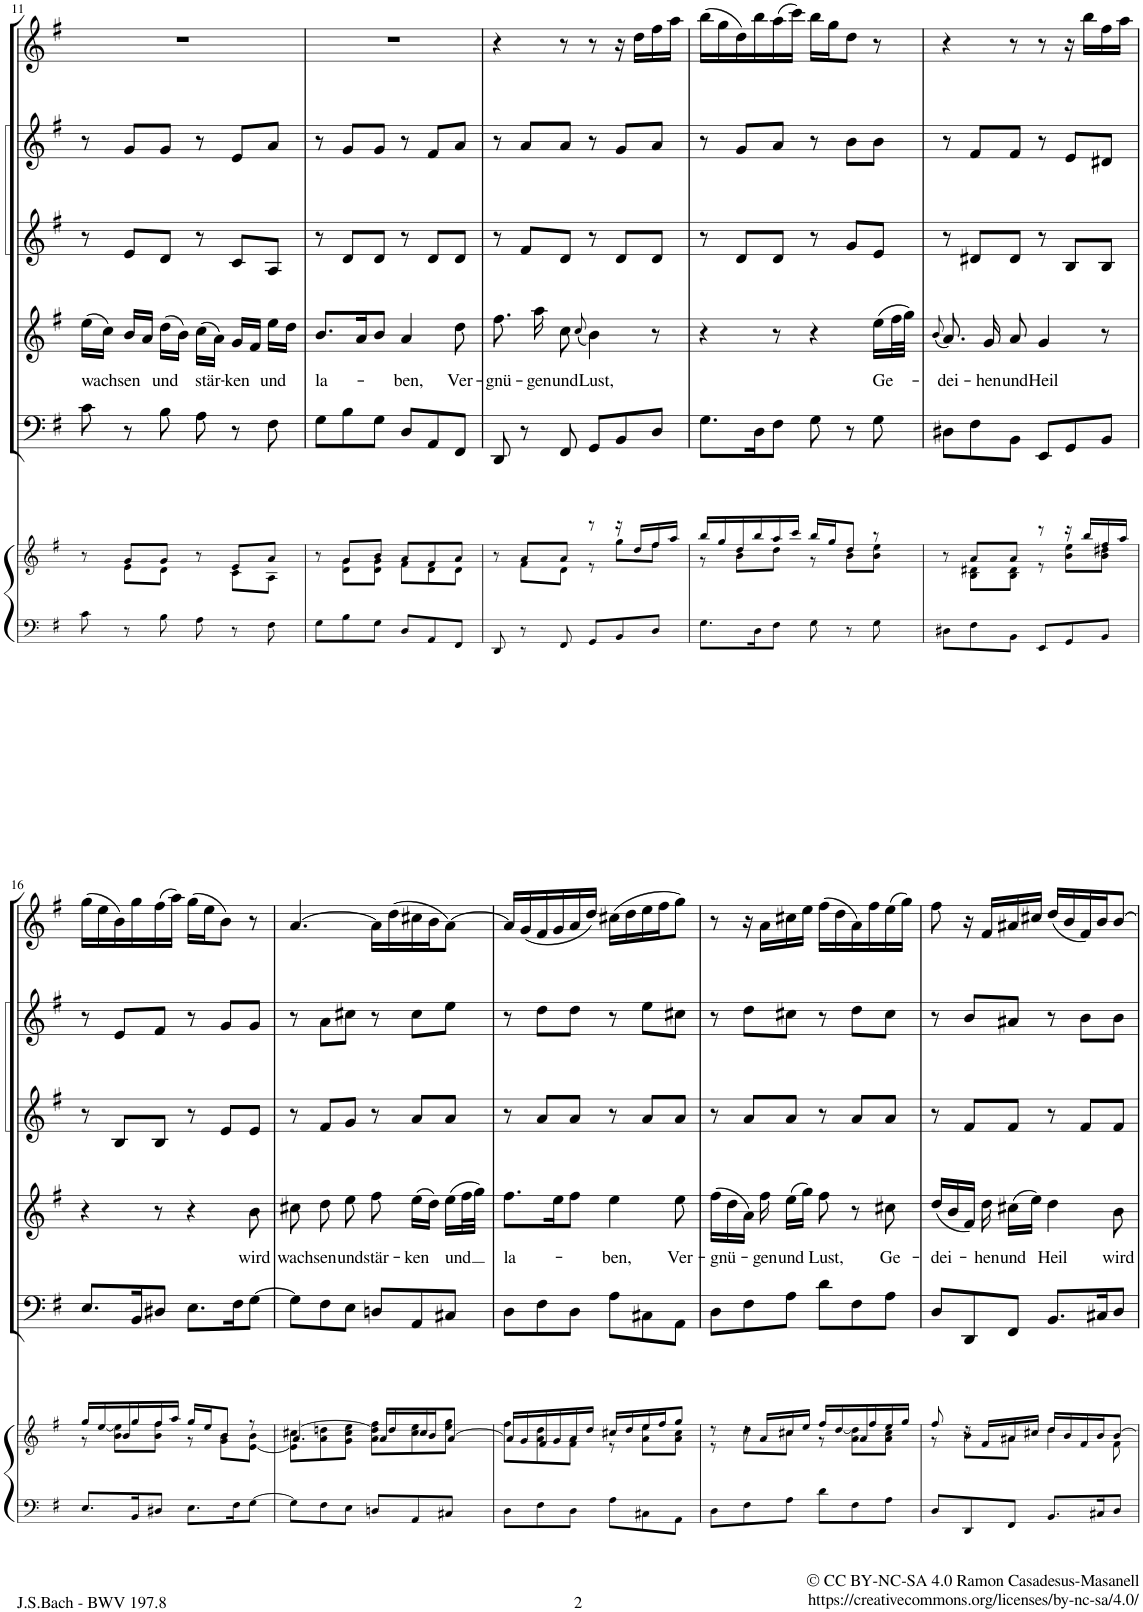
**kern	**kern	**kern	**kern	**text	**kern	**kern	**kern
*part6	*part6	*part5	*part4	*part4	*part3	*part2	*part1
*staff7	*staff6	*staff5	*staff4	*staff4	*staff3	*staff2	*staff1
*I"Piano reduction	*	*I"Continuo	*I"Soprano	*	*I"Oboe (d'amore) II	*I"Oboe (d'amore) I	*I"Violino Solo
*I'Pno	*	*	*	*	*I'Ob	*I'Ob	*I'Vln
!!LO:PB:g=z
*clefF4	*clefG2	*clefF4	*clefG2	*	*clefG2	*clefG2	*clefG2
*k[f#]	*k[f#]	*k[f#]	*k[f#]	*	*k[f#]	*k[f#]	*k[f#]
*M6/8	*M6/8	*M6/8	*M6/8	*	*M6/8	*M6/8	*M6/8
=11	=11	=11	=11	=11	=11	=11	=11
*	*^	*	*	*	*	*	*
!	!	!	!	!	!LO:LY:b	!	!	!
8c\	8r	8ryy	8c\	(16ee\LL	wach-	8r	8r	2.r
.	.	.	.	16cc\JJ)	.	.	.	.
!	!	!	!	!	!LO:LY:b	!	!	!
8r	8g/L	8e\L	8r	16b/LL	-sen	8e/L	8g/L	.
.	.	.	.	16a/JJ	.	.	.	.
!	!	!	!	!	!LO:LY:b	!	!	!
8B\	8g/J	8d\J	8B\	(16dd\LL	und	8d/J	8g/J	.
.	.	.	.	16b\JJ)	.	.	.	.
!	!	!	!	!	!LO:LY:b	!	!	!
8A\	8r	8ryy	8A\	(16cc\LL	stär-	8r	8r	.
.	.	.	.	16a\JJ)	.	.	.	.
!	!	!	!	!	!LO:LY:b	!	!	!
8r	8e/L	8c\L	8r	16g/LL	-ken	8c/L	8e/L	.
.	.	.	.	16f#/JJ	.	.	.	.
!	!	!	!	!	!LO:LY:b	!	!	!
8F#\	8a/J	8A\J	8F#\	16ee\LL	und	8A/J	8a/J	.
.	.	.	.	16dd\JJ	.	.	.	.
=12	=12	=12	=12	=12	=12	=12	=12	=12
!	!	!	!	!	!LO:LY:b	!	!	!
8G\L	8r	8ryy	8G\L	8.b/L	la-	8r	8r	2.r
8B\	8g/L	8d\ 8g\L	8B\	.	.	8d/L	8g/L	.
.	.	.	.	16a/K	.	.	.	.
8G\J	8b/J	8d\ 8g\J	8G\J	8b/J	.	8d/J	8g/J	.
!	!	!	!	!	!LO:LY:b	!	!	!
8D/L	8a/L	8f#\L	8D/L	4a/	-ben,	8r	8r	.
8AA/	8f#/	8d\	8AA/	.	.	8d/L	8f#/L	.
!	!	!	!	!	!LO:LY:b	!	!	!
8FF#/J	8a/J	8d\J	8FF#/J	8dd\	Ver-	8d/J	8a/J	.
=13	=13	=13	=13	=13	=13	=13	=13	=13
!	!	!	!	!	!LO:LY:b	!	!	!
8DD/	8r	8ryy	8DD/	8.ff#\	-gnü-	8r	8r	4r
8r	8a/L	8f#\L	8r	.	.	8f#/L	8a/L	.
!	!	!	!	!	!LO:LY:b	!	!	!
.	.	.	.	16aa\	-gen	.	.	.
!	!	!	!	!	!LO:LY:b	!	!	!
8FF#/	8a/J	8d\J	8FF#/	8cc\	und	8d/J	8a/J	8r
.	.	.	.	(8qcc/	.	.	.	.
!	!	!	!	!	!LO:LY:b	!	!	!
8GG/L	8r	8r	8GG/L	4b\)	Lust,	8r	8r	8r
8BB/	16r	8gg\L	8BB/	.	.	8d/L	8g/L	16r
.	16dd/LL	.	.	.	.	.	.	16dd\LL
8D/J	16ff#/	8ff#\J	8D/J	8r	.	8d/J	8a/J	16ff#\
.	16aa/JJ	.	.	.	.	.	.	16aa\JJ
=14	=14	=14	=14	=14	=14	=14	=14	=14
8.G\L	16bb/LL	8r	8.G\L	4r	.	8r	8r	(16bb\LL
.	16gg/	.	.	.	.	.	.	16gg\
.	16dd/	8b\L	.	.	.	8d/L	8g/L	16dd\)
16D\K	16bb/	.	16D\K	.	.	.	.	16bb\
8F#\J	16aa/	8dd\J	8F#\J	8r	.	8d/J	8a/J	(16aa\
.	16ccc/JJ	.	.	.	.	.	.	16ccc\JJ)
8G\	16bb/LL	8r	8G\	4r	.	8r	8r	16bb\LL
.	16gg/J	.	.	.	.	.	.	16gg\J
8r	8dd/J	8b\L	8r	.	.	8g/L	8b\L	8dd\J
!	!	!	!	!	!LO:LY:b	!	!	!
8G\	8r	8b\ 8ee\J	8G\	(16ee\LL	Ge-	8e/J	8b\J	8r
.	.	.	.	32ff#\L	.	.	.	.
.	.	.	.	32gg\JJJ)	.	.	.	.
=15	=15	=15	=15	=15	=15	=15	=15	=15
.	.	.	.	(8qb/	.	.	.	.
!	!	!	!	!	!LO:LY:b	!	!	!
8D#X\L	8r	8ryy	8D#X\L	8.a/)	-dei-	8r	8r	4r
8F#\	8a/L	8B\ 8d#X\L	8F#\	.	.	8d#X/L	8f#/L	.
!	!	!	!	!	!LO:LY:b	!	!	!
.	.	.	.	16g/	-hen	.	.	.
!	!	!	!	!	!LO:LY:b	!	!	!
8BB\J	8a/J	8B\ 8d#\J	8BB\J	8a/	und	8d#/J	8f#/J	8r
!	!	!	!	!	!LO:LY:b	!	!	!
8EE/L	8r	8r	8EE/L	4g/	Heil	8r	8r	8r
8GG/	16r	8b\ 8ee\L	8GG/	.	.	8B/L	8e/L	16r
.	16bb/LL	.	.	.	.	.	.	16bb\LL
8BB/J	16ff#/	8b\ 8dd#X\J	8BB/J	8r	.	8B/J	8d#X/J	16ff#\
.	16aa/JJ	.	.	.	.	.	.	16aa\JJ
!!LO:LB:g=z
=16	=16	=16	=16	=16	=16	=16	=16	=16
8.E/L	16gg/LL	8r	8.E/L	4r	.	8r	8r	(16gg\LL
.	[<16ee/	.	.	.	.	.	.	16ee\
.	16b/	8b\ 8ee\]L	.	.	.	8B/L	8e/L	16b\)
16BB/K	16gg/	.	16BB/K	.	.	.	.	16gg\
8D#X/J	16ff#/	8b\ 8ff#\J	8D#X/J	8r	.	8B/J	8f#/J	(16ff#\
.	16aa/JJ	.	.	.	.	.	.	16aa\JJ)
8.E\L	16gg/LL	8r	8.E\L	4r	.	8r	8r	(16gg\LL
.	16ee/J	.	.	.	.	.	.	16ee\J
.	8b/J	8g\ 8b\L	.	.	.	8e/L	8g/L	8b\J)
16F#\K	.	.	16F#\K	.	.	.	.	.
!	!	!	!	!	!LO:LY:b	!	!	!
[8G\J	8r	[8e\ 8b\J	[8G\J	8b\	wird	8e/J	8g/J	8r
=17	=17	=17	=17	=17	=17	=17	=17	=17
!	!	!	!	!	!LO:LY:b	!	!	!
8G\L]	[4.a/	8e\] 8cc#X\L	8G\L]	8cc#X\	wach-	8r	8r	[4.a/
!	!	!	!	!	!LO:LY:b	!	!	!
8F#\	.	8a\ 8ddn\	8F#\	8dd\	-sen	8f#/L	8a\L	.
!	!	!	!	!	!LO:LY:b	!	!	!
8E\J	.	8g\ 8cc#\ 8ee\J	8E\J	8ee\	und	8g/J	8cc#X\J	.
!	!	!	!	!	!LO:LY:b	!	!	!
8Dn/L	16a/LL]	8a\ 8dd\ 8ff#\L	8Dn/L	8ff#\	stär-	8r	8r	16a\LL]
.	16dd/	.	.	.	.	.	.	(16dd\
!	!	!	!	!	!LO:LY:b	!	!	!
8AA/	16cc#/	8cc#\ 8ee\	8AA/	(16ee\LL	-ken	8a/L	8cc#\L	16cc#X\
.	16b/J	.	.	16dd\JJ)	.	.	.	16b\J
!	!	!	!	!	!LO:LY:b	!	!	!
8C#X/J	[8a/J	8ee\ 8gg\J	8C#X/J	(16ee\LL	und	8a/J	8ee\J	[8a\J)
.	.	.	.	32ff#\L	.	.	.	.
.	.	.	.	32gg\JJJ)	.	.	.	.
=18	=18	=18	=18	=18	=18	=18	=18	=18
!	!	!	!	!	!LO:LY:b	!	!	!
8D\L	16a/LL]	8ff#\L	8D\L	8.ff#\L	la-	8r	8r	16a/LL]
.	16g/	.	.	.	.	.	.	(16g/
8F#\	16f#/	8a\ 8dd\	8F#\	.	.	8a/L	8dd\L	16f#/
.	16g/	.	.	16ee\K	.	.	.	16g/
8D\J	16a/	8f#\ 8a\J	8D\J	8ff#\J	.	8a/J	8dd\J	16a/
.	16dd/JJ	.	.	.	.	.	.	16dd/JJ)
!	!	!	!	!	!LO:LY:b	!	!	!
8A\L	16cc#X/LL	8r	8A\L	4ee\	-ben,	8r	8r	(16cc#X\LL
.	16dd/	.	.	.	.	.	.	16dd\
8C#X\	16ee/	8a\ 8ee\L	8C#X\	.	.	8a/L	8ee\L	16ee\
.	16ff#/J	.	.	.	.	.	.	16ff#\J
!	!	!	!	!	!LO:LY:b	!	!	!
8AA\J	8gg/J	8a\ 8cc#\J	8AA\J	8ee\	Ver-	8a/J	8cc#X\J	8gg\J)
=19	=19	=19	=19	=19	=19	=19	=19	=19
!	!	!	!	!	!LO:LY:b	!	!	!
8D\L	8r	8r	8D\L	(16ff#\LL	-gnü-	8r	8r	8r
.	.	.	.	16dd\	.	.	.	.
8F#\	16r	8dd\L	8F#\	16a\JJ)	.	8a/L	8dd\L	16r
!	!	!	!	!	!LO:LY:b	!	!	!
.	16a/LL	.	.	16ff#\	-gen	.	.	16a\LL
!	!	!	!	!	!LO:LY:b	!	!	!
8A\J	16cc#X/	8cc#\J	8A\J	(16ee\LL	und	8a/J	8cc#X\J	16cc#X\
.	16ee/JJ	.	.	16gg\JJ)	.	.	.	16ee\JJ
!	!	!	!	!	!LO:LY:b	!	!	!
8d\L	16ff#/LL	8r	8d\L	8ff#\	Lust,	8r	8r	(16ff#\LL
.	[<16dd/	.	.	.	.	.	.	16dd\
8F#\	16a/	8a\ 8dd\]L	8F#\	8r	.	8a/L	8dd\L	16a\)
.	16ff#/	.	.	.	.	.	.	16ff#\
!	!	!	!	!	!LO:LY:b	!	!	!
8A\J	16ee/	8a\ 8cc#\J	8A\J	8cc#X\	Ge-	8a/J	8cc#\J	(16ee\
.	16gg/JJ	.	.	.	.	.	.	16gg\JJ)
=20	=20	=20	=20	=20	=20	=20	=20	=20
!	!	!	!	!	!LO:LY:b	!	!	!
8D/L	8ff#/	8r	8D/L	(16dd/LL	-dei-	8r	8r	8ff#\
.	.	.	.	16b/	.	.	.	.
8DD/	16r	8b\L	8DD/	16f#/JJ)	.	8f#/L	8b/L	16r
!	!	!	!	!	!LO:LY:b	!	!	!
.	16f#/LL	.	.	16dd\	-hen	.	.	16f#/LL
!	!	!	!	!	!LO:LY:b	!	!	!
8FF#/J	16a#X/	8a#\J	8FF#/J	(16cc#X\LL	und	8f#/J	8a#X/J	16a#X/
.	16cc#X/JJ	.	.	16ee\JJ)	.	.	.	16cc#X/JJ
!	!	!	!	!	!LO:LY:b	!	!	!
8.BB/L	16dd/LL	4dd\	8.BB/L	4dd\	Heil	8r	8r	(16dd/LL
.	16b/	.	.	.	.	.	.	16b/
.	16f#/	.	.	.	.	8f#/L	8b\L	16f#/)
16C#X/K	16b/J	.	16C#X/K	.	.	.	.	16b/J
!	!	!	!	!	!LO:LY:b	!	!	!
8D/J	[8b/J	8f#\	8D/J	8b\	wird	8f#/J	8b\J	[8b/J
*	*v	*v	*	*	*	*	*	*
=	=	=	=	=	=	=	=
*-	*-	*-	*-	*-	*-	*-	*-
